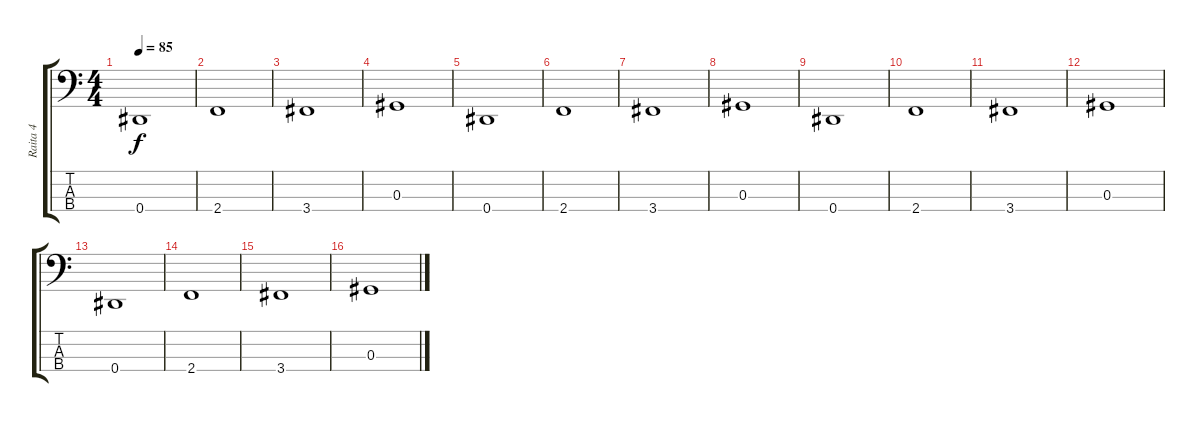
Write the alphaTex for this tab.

\track ("Raita 4" "Raita 4") {instrument electricbassfinger}
\staff {score tabs}
\tuning (Gb2 Db2 Ab1 Eb1) {hide}
\ts (4 4)
\tempo 85
\clef f4
\ks c
0.4.1{dy f} |
2.4.1 |
3.4.1 |
0.3.1 |
0.4.1 |
2.4.1 |
3.4.1 |
0.3.1 |
0.4.1 |
2.4.1 |
3.4.1 |
0.3.1 |
0.4.1 |
2.4.1 |
3.4.1 |
0.3.1
